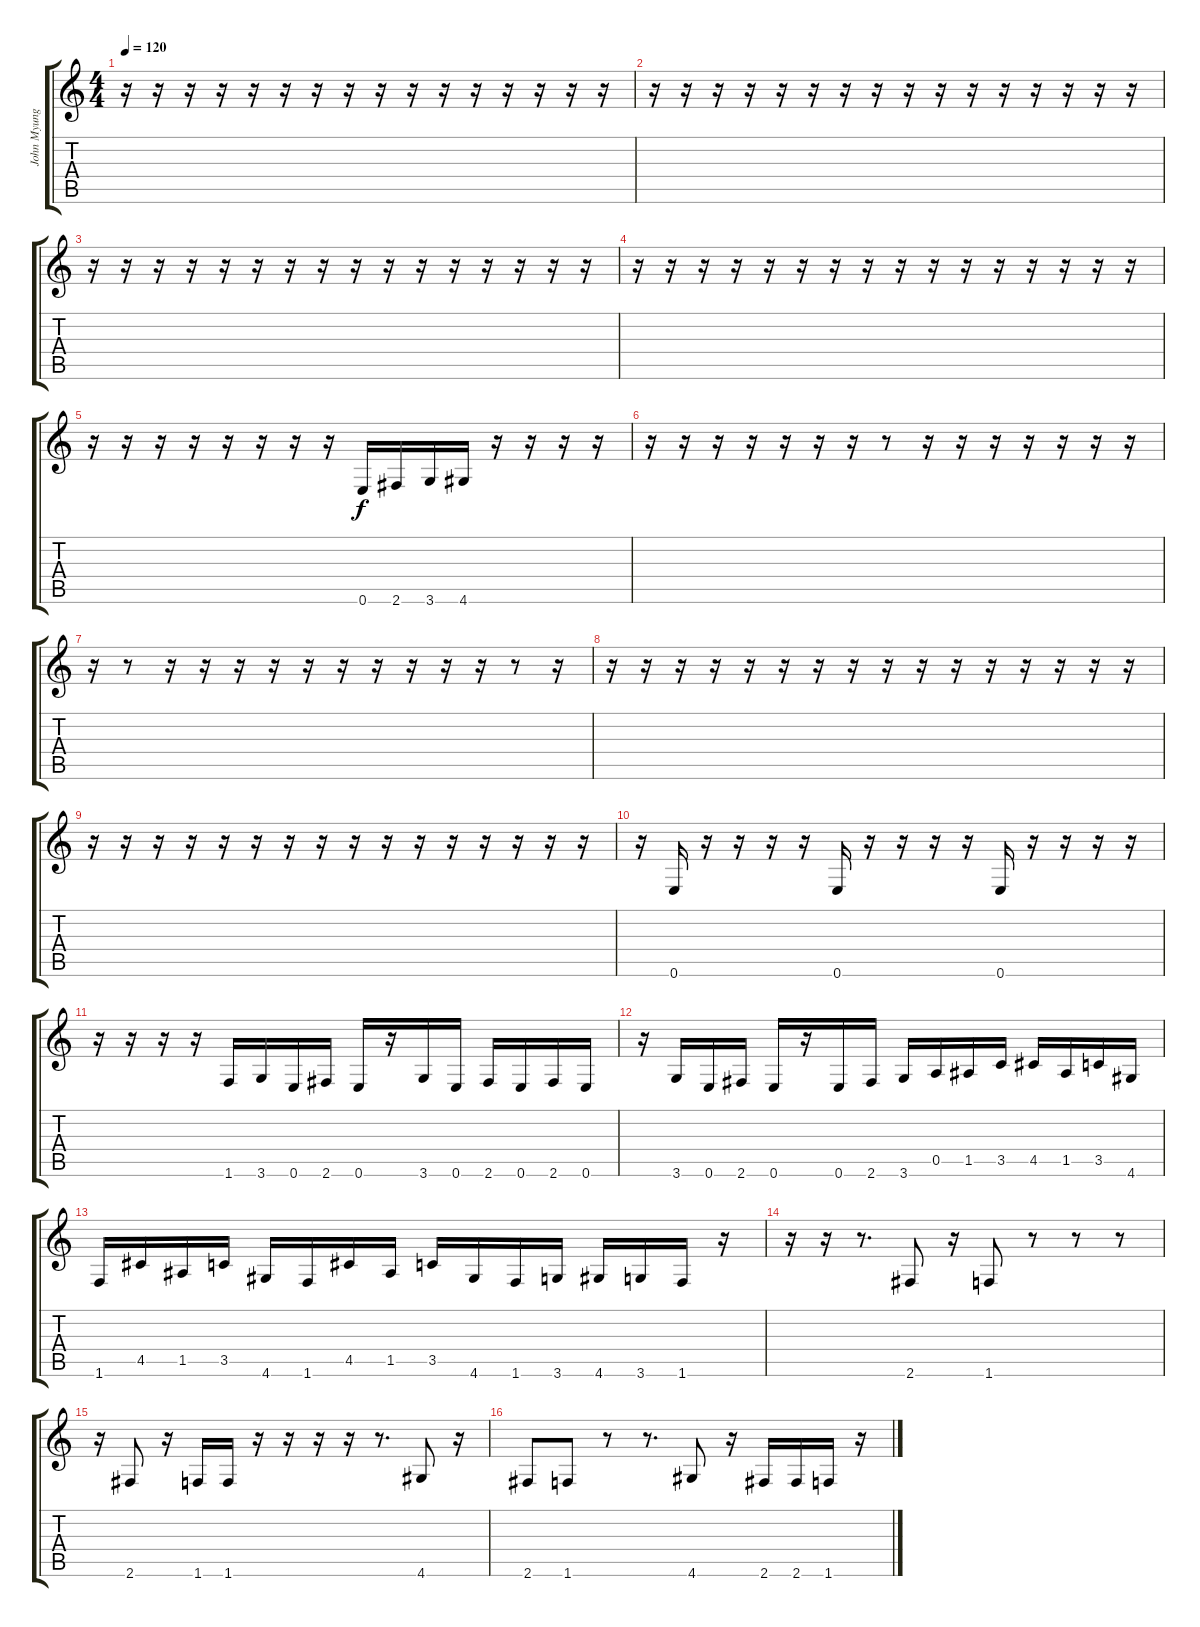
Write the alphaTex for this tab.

\track ("John Myung - Basse" "John Myung") {instrument electricbassfinger}
\staff {score tabs}
\tuning (E4 B3 G3 D3 A2 E2) {hide}
\ts (4 4)
\tempo 120
\clef g2
\ks c
r.16{dy f} r.16 r.16 r.16 r.16 r.16 r.16 r.16 r.16 r.16 r.16 r.16 r.16 r.16 r.16 r.16 |
r.16 r.16 r.16 r.16 r.16 r.16 r.16 r.16 r.16 r.16 r.16 r.16 r.16 r.16 r.16 r.16 |
r.16 r.16 r.16 r.16 r.16 r.16 r.16 r.16 r.16 r.16 r.16 r.16 r.16 r.16 r.16 r.16 |
r.16 r.16 r.16 r.16 r.16 r.16 r.16 r.16 r.16 r.16 r.16 r.16 r.16 r.16 r.16 r.16 |
r.16 r.16 r.16 r.16 r.16 r.16 r.16 r.16 0.6.16 2.6.16 3.6.16 4.6.16 r.16 r.16 r.16 r.16 |
r.16 r.16 r.16 r.16 r.16 r.16 r.16 r.8 r.16 r.16 r.16 r.16 r.16 r.16 r.16 |
r.16 r.8 r.16 r.16 r.16 r.16 r.16 r.16 r.16 r.16 r.16 r.16 r.8 r.16 |
r.16 r.16 r.16 r.16 r.16 r.16 r.16 r.16 r.16 r.16 r.16 r.16 r.16 r.16 r.16 r.16 |
r.16 r.16 r.16 r.16 r.16 r.16 r.16 r.16 r.16 r.16 r.16 r.16 r.16 r.16 r.16 r.16 |
r.16 0.6.16 r.16 r.16 r.16 r.16 0.6.16 r.16 r.16 r.16 r.16 0.6.16 r.16 r.16 r.16 r.16 |
r.16 r.16 r.16 r.16 1.6.16 3.6.16 0.6.16 2.6.16 0.6.16 r.16 3.6.16 0.6.16 2.6.16 0.6.16 2.6.16 0.6.16 |
r.16 3.6.16 0.6.16 2.6.16 0.6.16 r.16 0.6.16 2.6.16 3.6.16 0.5.16 1.5.16 3.5.16 4.5.16 1.5.16 3.5.16 4.6.16 |
1.6.16 4.5.16 1.5.16 3.5.16 4.6.16 1.6.16 4.5.16 1.5.16 3.5.16 4.6.16 1.6.16 3.6.16 4.6.16 3.6.16 1.6.16 r.16 |
r.16 r.16 r.8{d} 2.6.8 r.16 1.6.8 r.8 r.8 r.8 |
r.16 2.6.8 r.16 1.6.16 1.6.16 r.16 r.16 r.16 r.16 r.8{d} 4.6.8 r.16 |
2.6.8 1.6.8 r.8 r.8{d} 4.6.8 r.16 2.6.16 2.6.16 1.6.16 r.16
